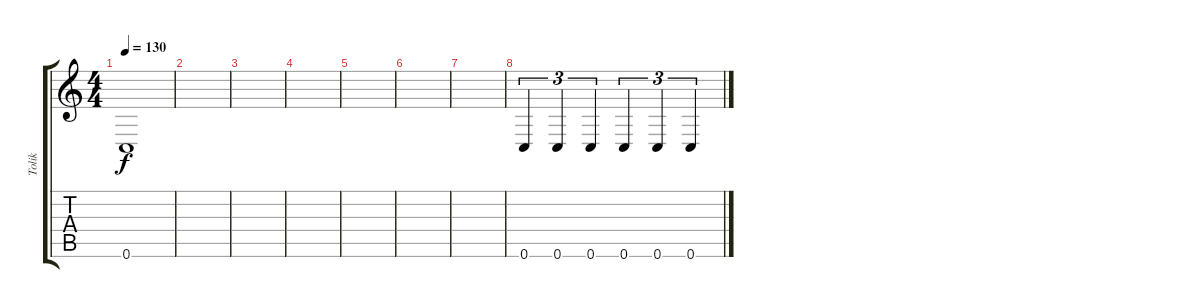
\track ("Tolik" "Tolik") {instrument distortionguitar}
\staff {score tabs}
\tuning (D4 A3 F3 C3 G2 C2) {hide}
\ts (4 4)
\tempo 130
\clef g2
\ks c
0.6{t}.1{dy f} |
|
|
|
|
|
|
0.6.4{tu (3 2)} 0.6.4{tu (3 2)} 0.6.4{tu (3 2)} 0.6.4{tu (3 2)} 0.6.4{tu (3 2)} 0.6.4{tu (3 2)}
